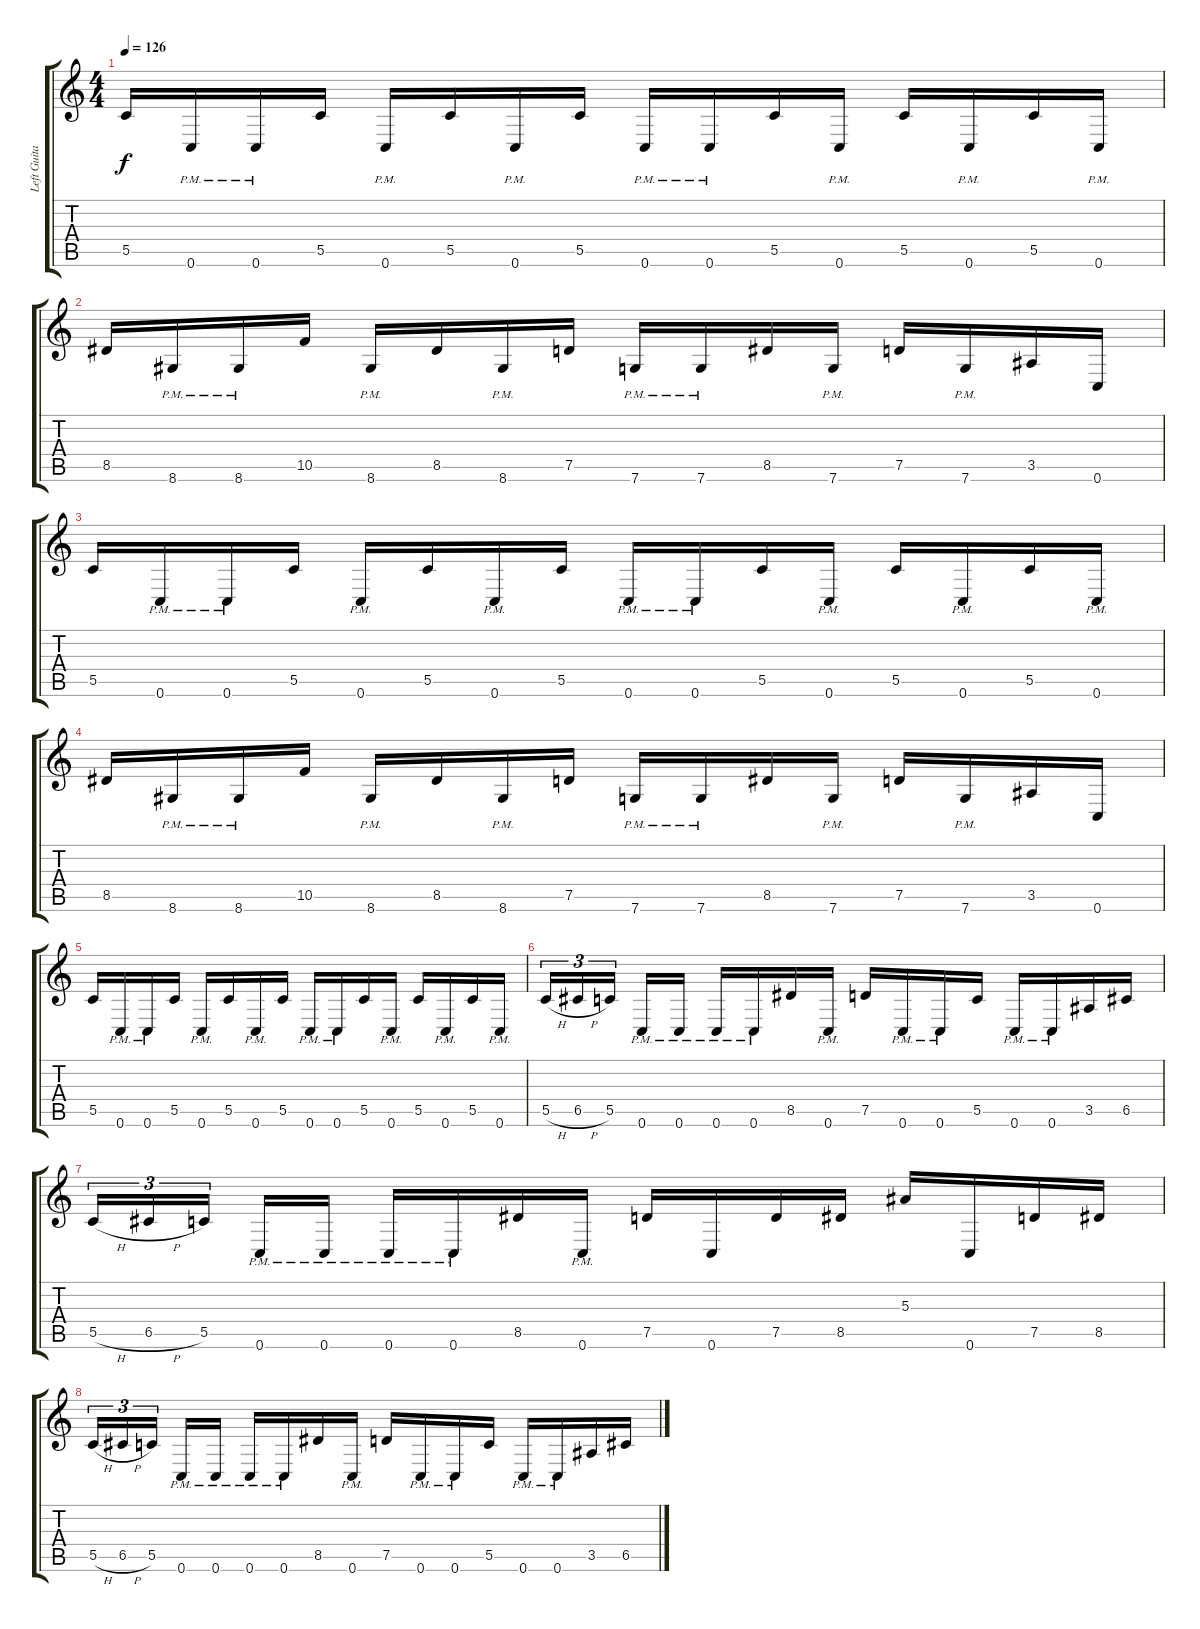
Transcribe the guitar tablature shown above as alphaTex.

\track ("Left Guitar" "Left Guita") {instrument distortionguitar}
\staff {score tabs}
\tuning (D4 A3 F3 C3 G2 C2) {hide}
\ts (4 4)
\tempo 126
\clef g2
\ks c
5.5.16{dy f} 0.6{pm}.16 0.6{pm}.16 5.5.16 0.6{pm}.16 5.5.16 0.6{pm}.16 5.5.16 0.6{pm}.16 0.6{pm}.16 5.5.16 0.6{pm}.16 5.5.16 0.6{pm}.16 5.5.16 0.6{pm}.16 |
8.5.16 8.6{pm}.16 8.6{pm}.16 10.5.16 8.6{pm}.16 8.5.16 8.6{pm}.16 7.5.16 7.6{pm}.16 7.6{pm}.16 8.5.16 7.6{pm}.16 7.5.16 7.6{pm}.16 3.5.16 0.6.16 |
5.5.16 0.6{pm}.16 0.6{pm}.16 5.5.16 0.6{pm}.16 5.5.16 0.6{pm}.16 5.5.16 0.6{pm}.16 0.6{pm}.16 5.5.16 0.6{pm}.16 5.5.16 0.6{pm}.16 5.5.16 0.6{pm}.16 |
8.5.16 8.6{pm}.16 8.6{pm}.16 10.5.16 8.6{pm}.16 8.5.16 8.6{pm}.16 7.5.16 7.6{pm}.16 7.6{pm}.16 8.5.16 7.6{pm}.16 7.5.16 7.6{pm}.16 3.5.16 0.6.16 |
5.5.16 0.6{pm}.16 0.6{pm}.16 5.5.16 0.6{pm}.16 5.5.16 0.6{pm}.16 5.5.16 0.6{pm}.16 0.6{pm}.16 5.5.16 0.6{pm}.16 5.5.16 0.6{pm}.16 5.5.16 0.6{pm}.16 |
5.5{h}.16{tu (3 2)} 6.5{h}.16{tu (3 2)} 5.5.16{tu (3 2) beam splitsecondary} 0.6{pm}.16 0.6{pm}.16 0.6{pm}.16 0.6{pm}.16 8.5.16 0.6{pm}.16 7.5.16 0.6{pm}.16 0.6{pm}.16 5.5.16 0.6{pm}.16 0.6{pm}.16 3.5.16 6.5.16 |
5.5{h}.16{tu (3 2)} 6.5{h}.16{tu (3 2)} 5.5.16{tu (3 2) beam splitsecondary} 0.6{pm}.16 0.6{pm}.16 0.6{pm}.16 0.6{pm}.16 8.5.16 0.6{pm}.16 7.5.16 0.6.16 7.5.16 8.5.16 5.3.16 0.6.16 7.5.16 8.5.16 |
5.5{h}.16{tu (3 2)} 6.5{h}.16{tu (3 2)} 5.5.16{tu (3 2) beam splitsecondary} 0.6{pm}.16 0.6{pm}.16 0.6{pm}.16 0.6{pm}.16 8.5.16 0.6{pm}.16 7.5.16 0.6{pm}.16 0.6{pm}.16 5.5.16 0.6{pm}.16 0.6{pm}.16 3.5.16 6.5.16
